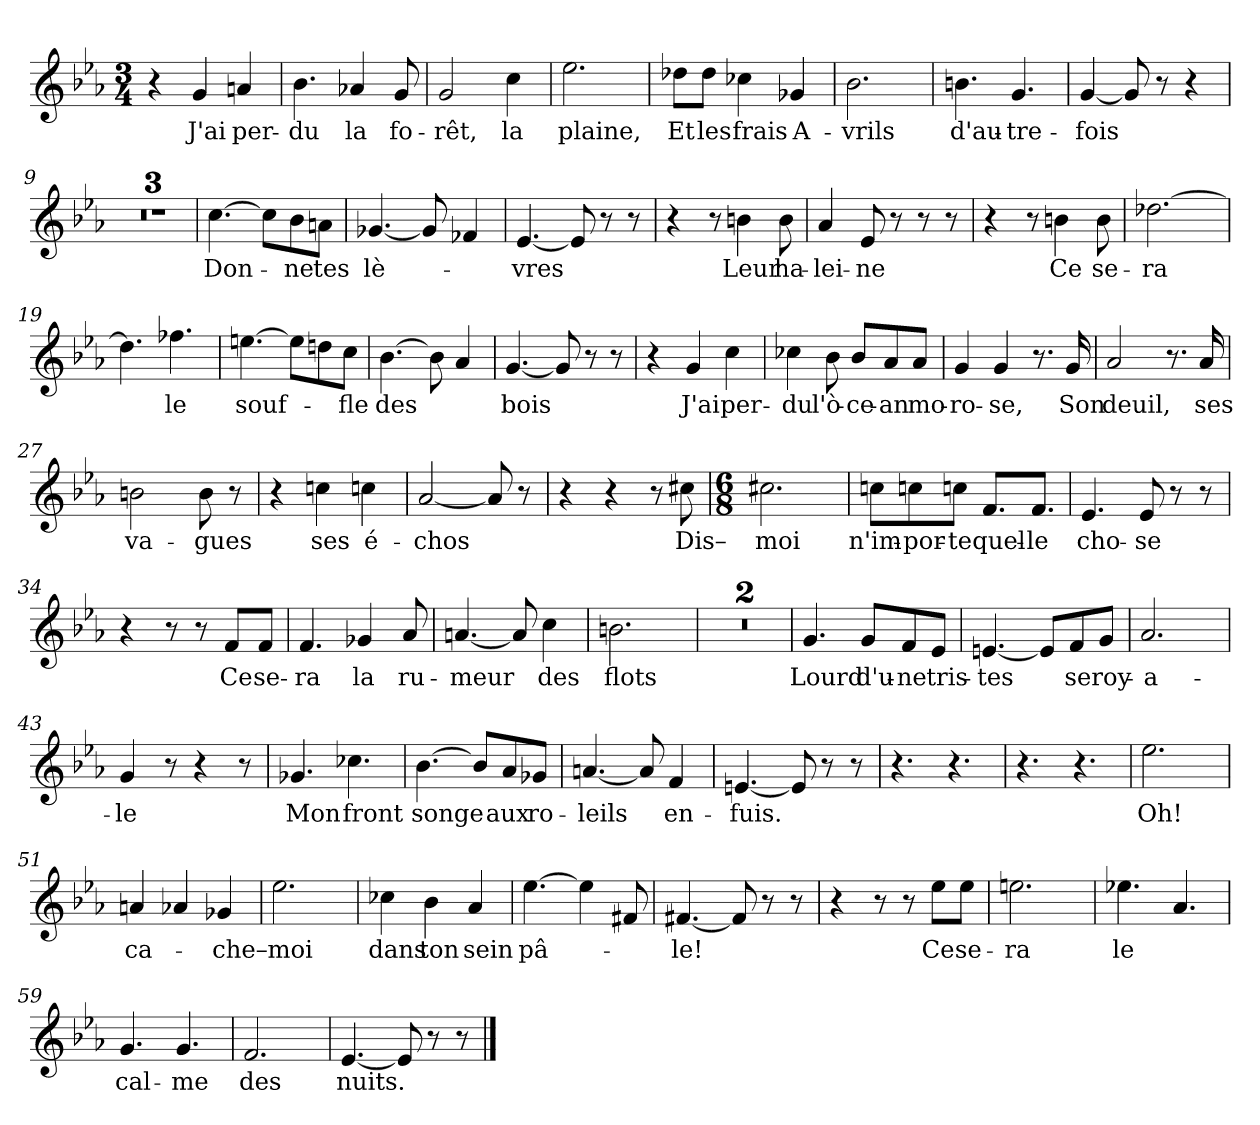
**kern	**text
*part1	*part1
*staff1	*staff1
*clefG2	*
*k[b-e-a-]	*
*M3/4	*
=1	=1
4r	.
!	!LO:LY:b
4g/	J'ai
!	!LO:LY:b
4an/	per-
=2	=2
!	!LO:LY:b
4.b-\	-du
!	!LO:LY:b
4a-X/	la
!	!LO:LY:b
8g/	fo-
=3	=3
!	!LO:LY:b
2g/	-rêt,
!	!LO:LY:b
4cc\	la
=4	=4
!	!LO:LY:b
2.ee-\	plaine,
=5	=5
!	!LO:LY:b
8dd-X\L	Et
!	!LO:LY:b
8dd-\J	les
!	!LO:LY:b
4cc-X\	frais
!	!LO:LY:b
4g-X/	A-
=6	=6
!	!LO:LY:b
2.b-\	-vrils
=7	=7
!	!LO:LY:b
4.bn\	d'au-
!	!LO:LY:b
4.g/	-tre-
=8	=8
!	!LO:LY:b
[4g/	fois
8g/]	.
8r	.
4r	.
=9	=9
2.r	.
=10	=10
*M6/8	*
2.r	.
=11	=11
2.r	.
!!LO:LB:g=z
=12	=12
!	!LO:LY:b
[4.cc\	Don-
8cc\L]	.
!	!LO:LY:b
8b-\	-ne
!	!LO:LY:b
8an\J	tes
=13	=13
!	!LO:LY:b
[4.g-X/	lè-
8g-/]	.
4f-X/	.
=14	=14
!	!LO:LY:b
[4.e-/	-vres
8e-/]	.
8r	.
8r	.
=15	=15
4r	.
8r	.
!	!LO:LY:b
4bn\	Leur
!	!LO:LY:b
8b\	ha-
=16	=16
!	!LO:LY:b
4a-/	-lei-
!	!LO:LY:b
8e-/	-ne
8r	.
8r	.
8r	.
=17	=17
4r	.
8r	.
!	!LO:LY:b
4bn\	Ce
!	!LO:LY:b
8b\	se-
=18	=18
!	!LO:LY:b
[2.dd-X\	-ra
=19	=19
4.dd-\]	.
!	!LO:LY:b
4.ff-X\	le
=20	=20
!	!LO:LY:b
[4.een\	souf-
8ee\L]	.
8ddn\	.
!	!LO:LY:b
8cc\J	-fle
=21	=21
!	!LO:LY:b
[4.b-\	des
8b-\]	.
4a-/	.
!!LO:LB:g=z
=22	=22
!	!LO:LY:b
[4.g/	bois
8g/]	.
8r	.
8r	.
=23	=23
4r	.
!	!LO:LY:b
4g/	J'ai
!	!LO:LY:b
4cc\	per-
=24	=24
!	!LO:LY:b
4cc-X\	-du
!	!LO:LY:b
8b-\	l'ò-
!	!LO:LY:b
8b-/L	-ce-
!	!LO:LY:b
8a-/	-an
!	!LO:LY:b
8a-/J	mo-
=25	=25
!	!LO:LY:b
4g/	-ro-
!	!LO:LY:b
4g/	-se,
8.r	.
!	!LO:LY:b
16g/	Son
=26	=26
!	!LO:LY:b
2a-/	deuil,
8.r	.
!	!LO:LY:b
16a-/	ses
=27	=27
!	!LO:LY:b
2bn\	va-
!	!LO:LY:b
8b\	-gues
8r	.
=28	=28
4r	.
!	!LO:LY:b
4ccn\	ses
!	!LO:LY:b
4ccn\	é-
=29	=29
!	!LO:LY:b
[2a-/	-chos
8a-/]	.
8r	.
=30	=30
4r	.
4r	.
8r	.
!	!LO:LY:b
8cc#X\	Dis–
!!LO:LB:g=z
=31	=31
*M6/8	*
!	!LO:LY:b
2.cc#X\	moi
=32	=32
!	!LO:LY:b
8ccn\L	n'im-
!	!LO:LY:b
8ccn\	-por-
!	!LO:LY:b
8ccn\J	-te
!	!LO:LY:b
8.f/L	quel-
!	!LO:LY:b
8.f/J	-le
=33	=33
!	!LO:LY:b
4.e-/	cho-
!	!LO:LY:b
8e-/	-se
8r	.
8r	.
=34	=34
4r	.
8r	.
8r	.
!	!LO:LY:b
8f/L	Ce
!	!LO:LY:b
8f/J	se-
=35	=35
!	!LO:LY:b
4.f/	-ra
!	!LO:LY:b
4g-X/	la
!	!LO:LY:b
8a-/	ru-
=36	=36
!	!LO:LY:b
[4.an/	-meur
8a/]	.
!	!LO:LY:b
4cc\	des
=37	=37
!	!LO:LY:b
2.bn\	flots
=38	=38
2.r	.
=39	=39
2.r	.
=40	=40
!	!LO:LY:b
4.g/	Lourd
!	!LO:LY:b
8g/L	d'u-
!	!LO:LY:b
8f/	-ne
!	!LO:LY:b
8e-/J	tris-
!!LO:LB:g=z
=41	=41
!	!LO:LY:b
[4.en/	-tes
8e/L]	.
!	!LO:LY:b
8f/	se
!	!LO:LY:b
8g/J	roy-
=42	=42
!	!LO:LY:b
2.a-/	-a-
=43	=43
!	!LO:LY:b
4g/	-le
8r	.
4r	.
8r	.
=44	=44
!	!LO:LY:b
4.g-X/	Mon
!	!LO:LY:b
4.cc-X\	front
=45	=45
!	!LO:LY:b
[4.b-\	songe
8b-/L]	.
!	!LO:LY:b
8a-/	aux
!	!LO:LY:b
8g-X/J	ro-
=46	=46
!	!LO:LY:b
[4.an/	-leils
8a/]	.
!	!LO:LY:b
4f/	en-
=47	=47
!	!LO:LY:b
[4.en/	-fuis.
8e/]	.
8r	.
8r	.
=48	=48
4.r	.
4.r	.
=49	=49
4.r	.
4.r	.
=50	=50
!	!LO:LY:b
2.ee-\	Oh!
=51	=51
!	!LO:LY:b
4an/	ca-
4a-X/	.
!	!LO:LY:b
4g-X/	-che–
!!LO:LB:g=z
=52	=52
!	!LO:LY:b
2.ee-\	moi
=53	=53
!	!LO:LY:b
4cc-X\	dans
!	!LO:LY:b
4b-\	ton
!	!LO:LY:b
4a-/	sein
=54	=54
!	!LO:LY:b
[4.ee-\	pâ-
4ee-\]	.
8f#X/	.
=55	=55
!	!LO:LY:b
[4.f#X/	-le!
8f#/]	.
8r	.
8r	.
=56	=56
4r	.
8r	.
8r	.
!	!LO:LY:b
8ee-\L	Ce
!	!LO:LY:b
8ee-\J	se-
=57	=57
!	!LO:LY:b
2.een\	-ra
=58	=58
!	!LO:LY:b
4.ee-X\	le
4.a-/	.
=59	=59
!	!LO:LY:b
4.g/	cal-
!	!LO:LY:b
4.g/	-me
=60	=60
!	!LO:LY:b
2.f/	des
=61	=61
!	!LO:LY:b
[4.e-/	nuits.
8e-/]	.
8r	.
8r	.
==	==
*-	*-
